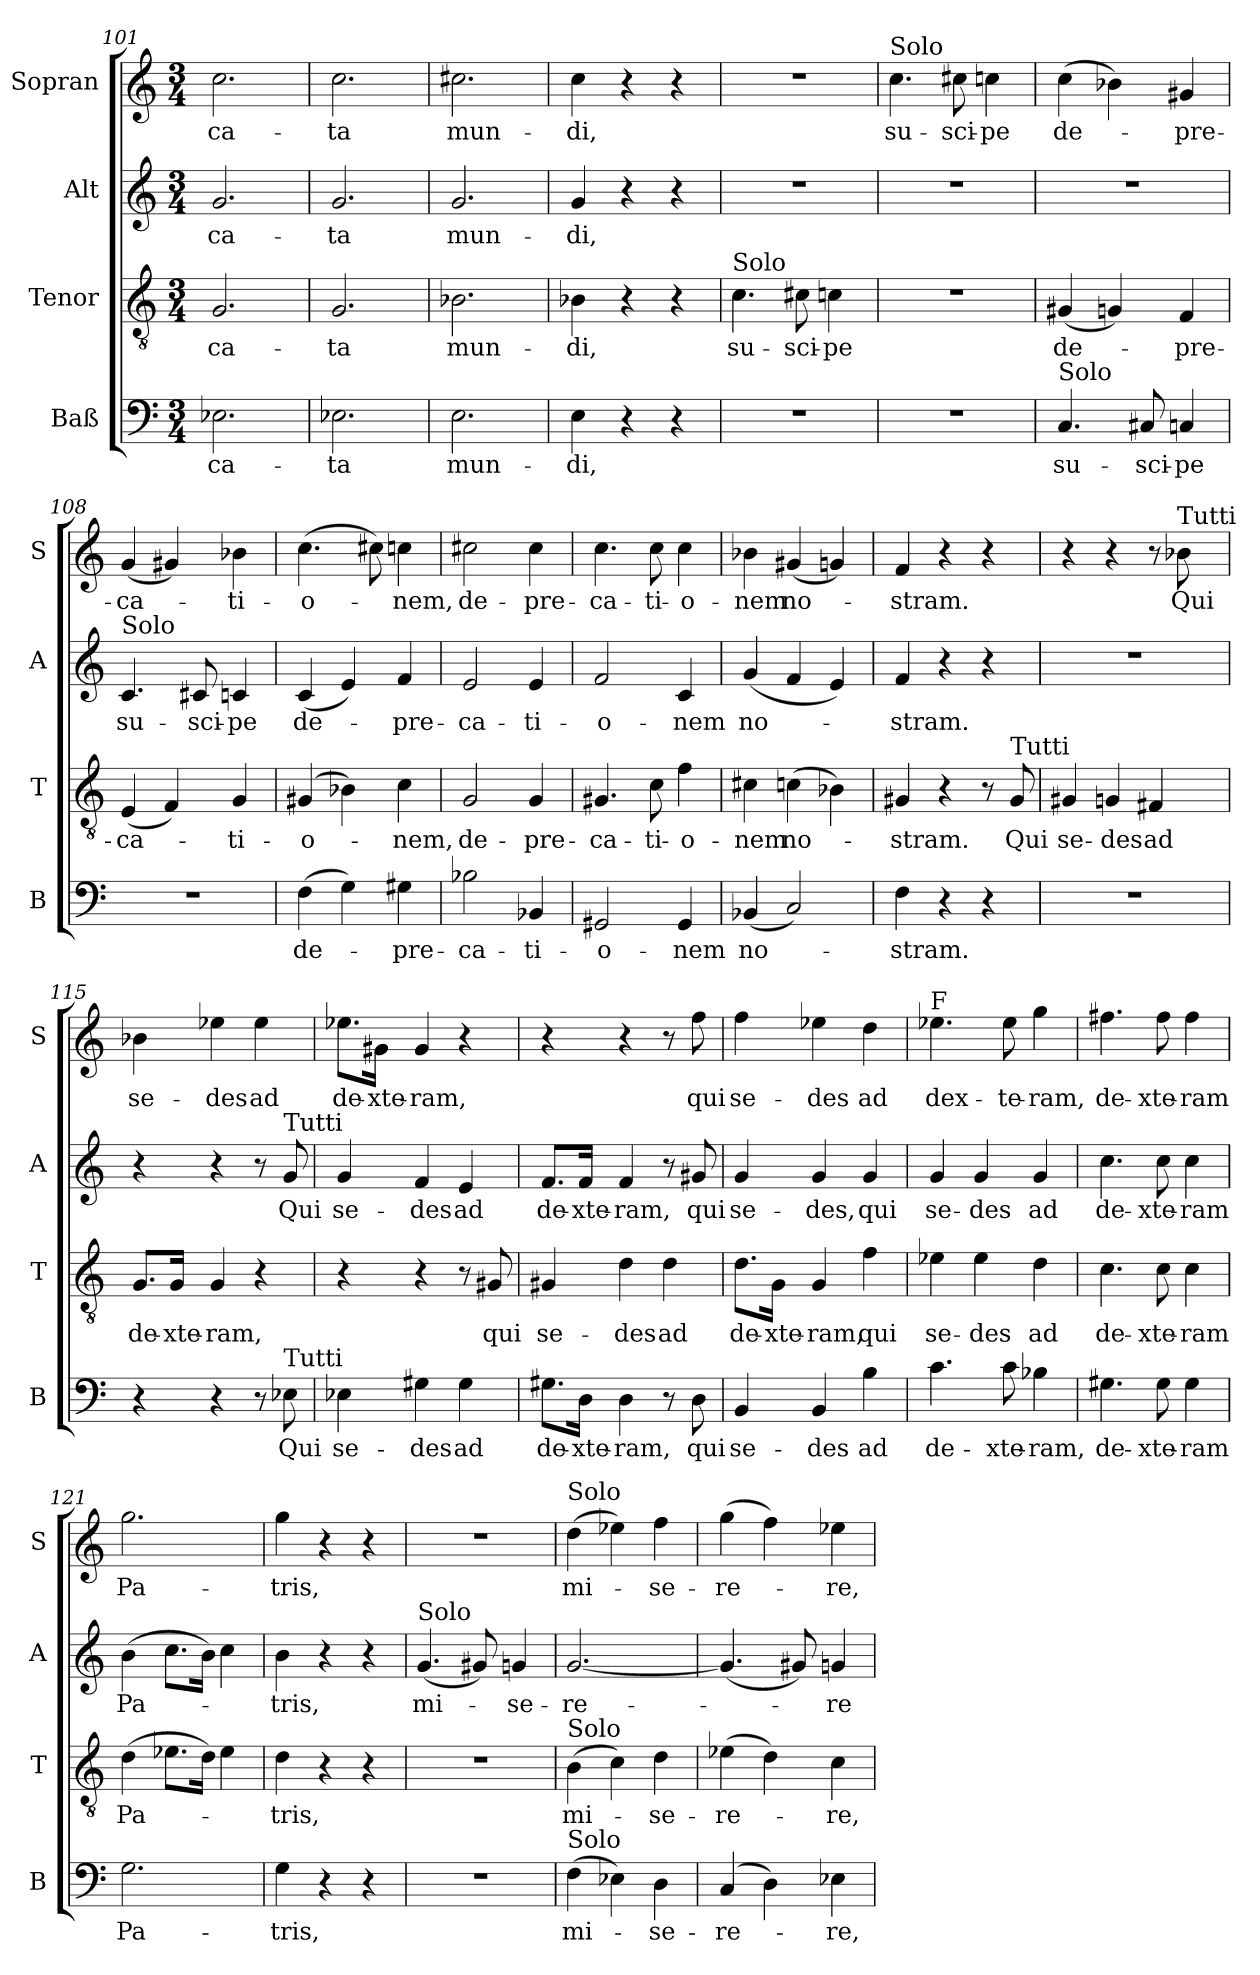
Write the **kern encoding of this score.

**kern	**text	**kern	**text	**kern	**text	**kern	**text
*part4	*part4	*part3	*part3	*part2	*part2	*part1	*part1
*staff4	*staff4	*staff3	*staff3	*staff2	*staff2	*staff1	*staff1
*I"Baß	*	*I"Tenor	*	*I"Alt	*	*I"Sopran	*
*I'B	*	*I'T	*	*I'A	*	*I'S	*
*clefF4	*	*clefGv2	*	*clefG2	*	*clefG2	*
*k[]	*	*k[]	*	*k[]	*	*k[]	*
*M3/4	*	*M3/4	*	*M3/4	*	*M3/4	*
=101	=101	=101	=101	=101	=101	=101	=101
!	!LO:LY:b	!	!LO:LY:b	!	!LO:LY:b	!	!LO:LY:b
2.E-X\	ca-	2.G/	ca-	2.g/	ca-	2.cc\	ca-
=102	=102	=102	=102	=102	=102	=102	=102
!	!LO:LY:b	!	!LO:LY:b	!	!LO:LY:b	!	!LO:LY:b
2.E-X\	ta	2.G/	ta	2.g/	ta	2.cc\	ta
!!LO:LB:g=z
=103	=103	=103	=103	=103	=103	=103	=103
!	!LO:LY:b	!	!LO:LY:b	!	!LO:LY:b	!	!LO:LY:b
2.E\	mun-	2.B-X\	mun-	2.g/	mun-	2.cc#X\	mun-
=104	=104	=104	=104	=104	=104	=104	=104
!	!LO:LY:b	!	!LO:LY:b	!	!LO:LY:b	!	!LO:LY:b
4E\	di,	4B-X\	di,	4g/	di,	4cc\	di,
4r	.	4r	.	4r	.	4r	.
4r	.	4r	.	4r	.	4r	.
=105	=105	=105	=105	=105	=105	=105	=105
!	!	!LO:TX:a:t=Solo	!	!	!	!	!
!LO:N:vis=2	!	!	!LO:LY:b	!LO:N:vis=2	!	!LO:N:vis=2	!
2.r	.	4.c\	su-	2.r	.	2.r	.
!	!	!	!LO:LY:b	!	!	!	!
.	.	8c#X\	sci-	.	.	.	.
!	!	!	!LO:LY:b	!	!	!	!
.	.	4cn\	pe	.	.	.	.
=106	=106	=106	=106	=106	=106	=106	=106
!	!	!	!	!	!	!LO:TX:a:t=Solo	!
!LO:N:vis=2	!	!LO:N:vis=2	!	!LO:N:vis=2	!	!	!LO:LY:b
2.r	.	2.r	.	2.r	.	4.cc\	su-
!	!	!	!	!	!	!	!LO:LY:b
.	.	.	.	.	.	8cc#X\	sci-
!	!	!	!	!	!	!	!LO:LY:b
.	.	.	.	.	.	4ccn\	pe
=107	=107	=107	=107	=107	=107	=107	=107
!LO:TX:a:t=Solo	!	!	!	!	!	!	!
!	!LO:LY:b	!	!LO:LY:b	!LO:N:vis=2	!	!	!LO:LY:b
4.C/	su-	(4G#X/	de-	2.r	.	(4cc\	de-
.	.	4Gn/)	.	.	.	4b-X\)	.
!	!LO:LY:b	!	!	!	!	!	!
8C#X/	sci-	.	.	.	.	.	.
!	!LO:LY:b	!	!LO:LY:b	!	!	!	!LO:LY:b
4Cn/	pe	4F/	pre-	.	.	4g#X/	pre-
!!LO:PB:g=z
=108	=108	=108	=108	=108	=108	=108	=108
!	!	!	!	!LO:TX:a:t=Solo	!	!	!
!LO:N:vis=2	!	!	!LO:LY:b	!	!LO:LY:b	!	!LO:LY:b
2.r	.	(4E/	ca-	4.c/	su-	(4g/	ca-
.	.	4F/)	.	.	.	4g#X/)	.
!	!	!	!	!	!LO:LY:b	!	!
.	.	.	.	8c#X/	sci-	.	.
!	!	!	!LO:LY:b	!	!LO:LY:b	!	!LO:LY:b
.	.	4G/	ti-	4cn/	pe	4b-X\	ti-
=109	=109	=109	=109	=109	=109	=109	=109
!	!LO:LY:b	!	!LO:LY:b	!	!LO:LY:b	!	!LO:LY:b
(4F\	de-	(4G#X/	o-	(4c/	de-	(4.cc\	o-
4G\)	.	4B-X\)	.	4e/)	.	.	.
.	.	.	.	.	.	8cc#X\)	.
!	!LO:LY:b	!	!LO:LY:b	!	!LO:LY:b	!	!LO:LY:b
4G#X\	pre-	4c\	nem,	4f/	pre-	4ccn\	nem,
=110	=110	=110	=110	=110	=110	=110	=110
!	!LO:LY:b	!	!LO:LY:b	!	!LO:LY:b	!	!LO:LY:b
2B-X\	ca-	2G/	de-	2e/	ca-	2cc#X\	de-
!	!LO:LY:b	!	!LO:LY:b	!	!LO:LY:b	!	!LO:LY:b
4BB-X/	ti-	4G/	pre-	4e/	ti-	4cc#\	pre-
=111	=111	=111	=111	=111	=111	=111	=111
!	!LO:LY:b	!	!LO:LY:b	!	!LO:LY:b	!	!LO:LY:b
2GG#X/	o-	4.G#X/	ca-	2f/	o-	4.cc\	ca-
!	!	!	!LO:LY:b	!	!	!	!LO:LY:b
.	.	8c\	ti-	.	.	8cc\	ti-
!	!LO:LY:b	!	!LO:LY:b	!	!LO:LY:b	!	!LO:LY:b
4GG#/	nem	4f\	o-	4c/	nem	4cc\	o-
=112	=112	=112	=112	=112	=112	=112	=112
!	!LO:LY:b	!	!LO:LY:b	!	!LO:LY:b	!	!LO:LY:b
(4BB-X/	no-	4c#X\	nem	(4g/	no-	4b-X\	nem
!	!	!	!LO:LY:b	!	!	!	!LO:LY:b
2C/)	.	(4cn\	no-	4f/	.	(4g#X/	no-
.	.	4B-X\)	.	4e/)	.	4gn/)	.
=113	=113	=113	=113	=113	=113	=113	=113
!	!LO:LY:b	!	!LO:LY:b	!	!LO:LY:b	!	!LO:LY:b
4F\	stram.	4G#X/	stram.	4f/	stram.	4f/	stram.
4r	.	4r	.	4r	.	4r	.
4r	.	8r	.	4r	.	4r	.
!	!	!LO:TX:a:t=Tutti	!	!	!	!	!
!	!	!	!LO:LY:b	!	!	!	!
.	.	8G#/	Qui	.	.	.	.
!!LO:LB:g=z
=114	=114	=114	=114	=114	=114	=114	=114
!LO:N:vis=2	!	!	!LO:LY:b	!LO:N:vis=2	!	!	!
2.r	.	4G#X/	se-	2.r	.	4r	.
!	!	!	!LO:LY:b	!	!	!	!
.	.	4Gn/	des	.	.	4r	.
!	!	!	!LO:LY:b	!	!	!	!
.	.	4F#X/	ad	.	.	8r	.
!	!	!	!	!	!	!LO:TX:a:t=Tutti	!
!	!	!	!	!	!	!	!LO:LY:b
.	.	.	.	.	.	8b-X\	Qui
=115	=115	=115	=115	=115	=115	=115	=115
!	!	!	!LO:LY:b	!	!	!	!LO:LY:b
4r	.	8.G/L	de-	4r	.	4b-X\	se-
!	!	!	!LO:LY:b	!	!	!	!
.	.	16G/Jk	xte-	.	.	.	.
!	!	!	!LO:LY:b	!	!	!	!LO:LY:b
4r	.	4G/	ram,	4r	.	4ee-X\	des
!	!	!	!	!	!	!	!LO:LY:b
8r	.	4r	.	8r	.	4ee-\	ad
!	!	!	!	!LO:TX:a:t=Tutti	!	!	!
!LO:TX:a:t=Tutti	!	!	!	!	!	!	!
!	!LO:LY:b	!	!	!	!LO:LY:b	!	!
8E-X\	Qui	.	.	8g/	Qui	.	.
=116	=116	=116	=116	=116	=116	=116	=116
!	!LO:LY:b	!	!	!	!LO:LY:b	!	!LO:LY:b
4E-X\	se-	4r	.	4g/	se-	8.ee-X\L	de-
!	!	!	!	!	!	!	!LO:LY:b
.	.	.	.	.	.	16g#X\Jk	xte-
!	!LO:LY:b	!	!	!	!LO:LY:b	!	!LO:LY:b
4G#X\	des	4r	.	4f/	des	4g#/	ram,
!	!LO:LY:b	!	!	!	!LO:LY:b	!	!
4G#\	ad	8r	.	4e/	ad	4r	.
!	!	!	!LO:LY:b	!	!	!	!
.	.	8G#X/	qui	.	.	.	.
=117	=117	=117	=117	=117	=117	=117	=117
!	!LO:LY:b	!	!LO:LY:b	!	!LO:LY:b	!	!
8.G#X\L	de-	4G#X/	se-	8.f/L	de-	4r	.
!	!LO:LY:b	!	!	!	!LO:LY:b	!	!
16D\Jk	xte-	.	.	16f/Jk	xte-	.	.
!	!LO:LY:b	!	!LO:LY:b	!	!LO:LY:b	!	!
4D\	ram,	4d\	des	4f/	ram,	4r	.
!	!	!	!LO:LY:b	!	!	!	!
8r	.	4d\	ad	8r	.	8r	.
!	!LO:LY:b	!	!	!	!LO:LY:b	!	!LO:LY:b
8D\	qui	.	.	8g#X/	qui	8ff\	qui
=118	=118	=118	=118	=118	=118	=118	=118
!	!LO:LY:b	!	!LO:LY:b	!	!LO:LY:b	!	!LO:LY:b
4BB/	se-	8.d\L	de-	4g/	se-	4ff\	se-
!	!	!	!LO:LY:b	!	!	!	!
.	.	16G\Jk	xte-	.	.	.	.
!	!LO:LY:b	!	!LO:LY:b	!	!LO:LY:b	!	!LO:LY:b
4BB/	des	4G/	ram,	4g/	des,	4ee-X\	des
!	!LO:LY:b	!	!LO:LY:b	!	!LO:LY:b	!	!LO:LY:b
4B\	ad	4f\	qui	4g/	qui	4dd\	ad
!!LO:LB:g=z
=119	=119	=119	=119	=119	=119	=119	=119
!	!	!	!	!	!	!LO:TX:a:t=F	!
!	!LO:LY:b	!	!LO:LY:b	!	!LO:LY:b	!	!LO:LY:b
4.c\	de-	4e-X\	se-	4g/	se-	4.ee-X\	dex-
!	!	!	!LO:LY:b	!	!LO:LY:b	!	!
.	.	4e-\	des	4g/	des	.	.
!	!LO:LY:b	!	!	!	!	!	!LO:LY:b
8c\	xte-	.	.	.	.	8ee-\	te-
!	!LO:LY:b	!	!LO:LY:b	!	!LO:LY:b	!	!LO:LY:b
4B-X\	ram,	4d\	ad	4g/	ad	4gg\	ram,
=120	=120	=120	=120	=120	=120	=120	=120
!	!LO:LY:b	!	!LO:LY:b	!	!LO:LY:b	!	!LO:LY:b
4.G#X\	de-	4.c\	de-	4.cc\	de-	4.ff#X\	de-
!	!LO:LY:b	!	!LO:LY:b	!	!LO:LY:b	!	!LO:LY:b
8G#\	xte-	8c\	xte-	8cc\	xte-	8ff#\	xte-
!	!LO:LY:b	!	!LO:LY:b	!	!LO:LY:b	!	!LO:LY:b
4G#\	ram	4c\	ram	4cc\	ram	4ff#\	ram
=121	=121	=121	=121	=121	=121	=121	=121
!	!LO:LY:b	!	!LO:LY:b	!	!LO:LY:b	!	!LO:LY:b
2.G\	Pa-	(4d\	Pa-	(4b\	Pa-	2.gg\	Pa-
.	.	8.e-X\L	.	8.cc\L	.	.	.
.	.	16d\Jk)	.	16b\Jk)	.	.	.
.	.	4e-\	.	4cc\	.	.	.
=122	=122	=122	=122	=122	=122	=122	=122
!	!LO:LY:b	!	!LO:LY:b	!	!LO:LY:b	!	!LO:LY:b
4G\	tris,	4d\	tris,	4b\	tris,	4gg\	tris,
4r	.	4r	.	4r	.	4r	.
4r	.	4r	.	4r	.	4r	.
=123	=123	=123	=123	=123	=123	=123	=123
!	!	!	!	!LO:TX:a:t=Solo	!	!	!
!LO:N:vis=2	!	!LO:N:vis=2	!	!	!LO:LY:b	!LO:N:vis=2	!
2.r	.	2.r	.	(4.g/	mi-	2.r	.
.	.	.	.	8g#X/)	.	.	.
!	!	!	!	!	!LO:LY:b	!	!
.	.	.	.	4gn/	se-	.	.
!!LO:PB:g=z
=124	=124	=124	=124	=124	=124	=124	=124
!	!	!	!	!	!	!LO:TX:a:t=Solo	!
!	!	!LO:TX:a:t=Solo	!	!	!	!	!
!LO:TX:a:t=Solo	!	!	!	!	!	!	!
!	!LO:LY:b	!	!LO:LY:b	!	!LO:LY:b	!	!LO:LY:b
(4F\	mi-	(4B\	mi-	[2.g/	re-	(4dd\	mi-
4E-X\)	.	4c\)	.	.	.	4ee-X\)	.
!	!LO:LY:b	!	!LO:LY:b	!	!	!	!LO:LY:b
4D\	se-	4d\	se-	.	.	4ff\	se-
=125	=125	=125	=125	=125	=125	=125	=125
!	!LO:LY:b	!	!LO:LY:b	!	!	!	!LO:LY:b
(4C/	re-	(4e-X\	re-	(4.g/]	.	(4gg\	re-
4D\)	.	4d\)	.	.	.	4ff\)	.
.	.	.	.	8g#X/)	.	.	.
!	!LO:LY:b	!	!LO:LY:b	!	!LO:LY:b	!	!LO:LY:b
4E-X\	re,	4c\	re,	4gn/	re	4ee-X\	re,
=	=	=	=	=	=	=	=
*-	*-	*-	*-	*-	*-	*-	*-
